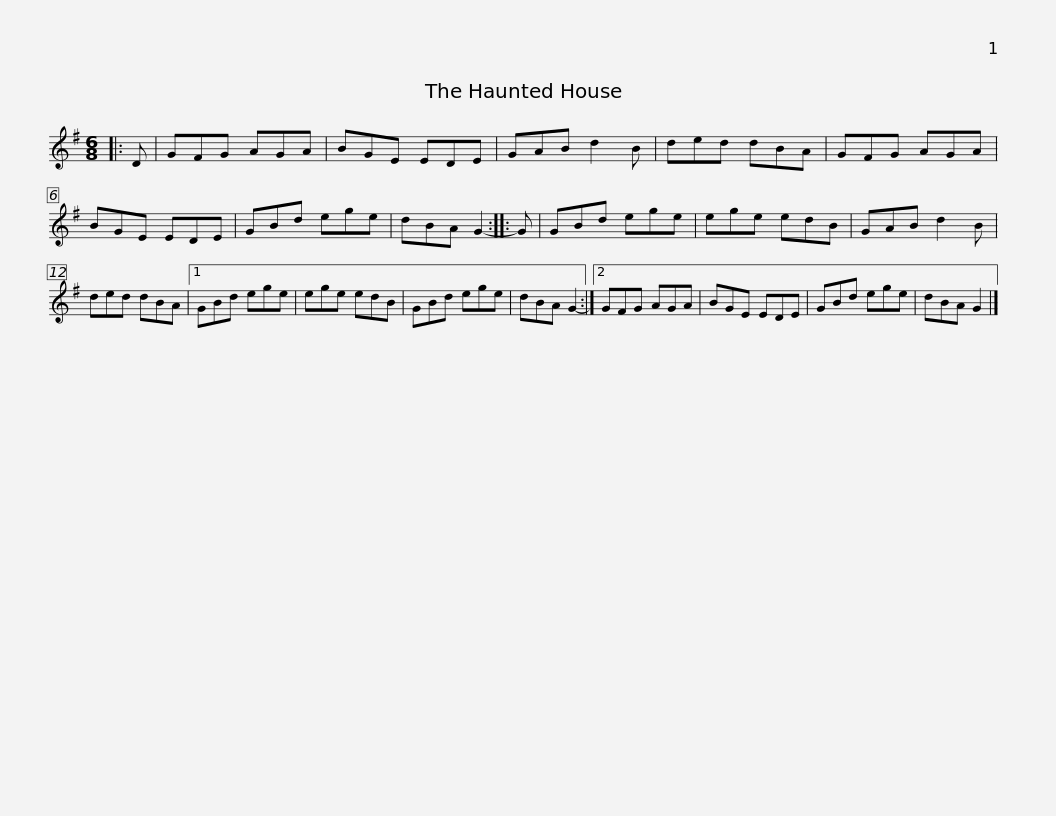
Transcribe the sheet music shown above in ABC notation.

X:1
L:1/8
M:6/8
I:linebreak $
K:G
V:1 treble
V:1
|: D | GFG AGA | BGE EDE | GAB d2 B | ded dBA | %5
 GFG AGA | BGE EDE | GBd ege |$ dBA G2- :: G | %10
 GBd ege | ege edB | GAB d2 B | ded dBA |1 GBd ege | %15
 ege edB |$ GBd ege | dBA G2- :|2 GFG AGA | BGE EDE | %20
 GBd ege | dBA G2 |] %22
